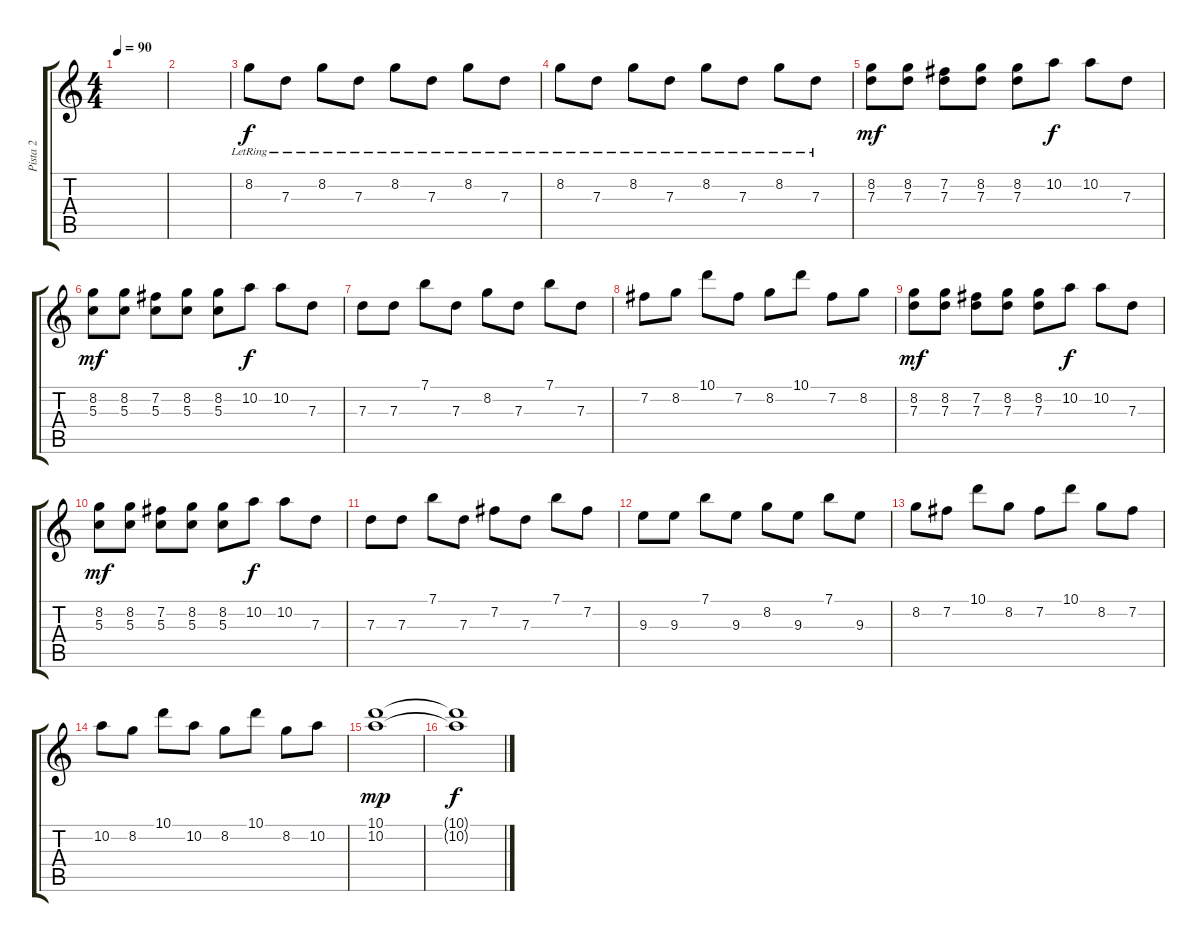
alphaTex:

\track ("Pista 2" "Pista 2") {instrument acousticguitarnylon}
\staff {score tabs}
\tuning (E4 B3 G3 D3 A2 D2) {hide}
\ts (4 4)
\tempo 90
\clef g2
\ks c
|
|
8.2{lr}.8{dy f volume 13 instrument electricguitarclean} 7.3{lr}.8 8.2{lr}.8 7.3{lr}.8 8.2{lr}.8 7.3{lr}.8 8.2{lr}.8 7.3{lr}.8 |
8.2{lr}.8 7.3{lr}.8 8.2{lr}.8 7.3{lr}.8 8.2{lr}.8 7.3{lr}.8 8.2{lr}.8 7.3{lr}.8 |
(8.2 7.3).8{dy mf volume 12 instrument distortionguitar} (8.2 7.3).8 (7.2 7.3).8 (8.2 7.3).8 (8.2 7.3).8 10.2.8{dy f} 10.2.8 7.3.8 |
(8.2 5.3).8{dy mf} (8.2 5.3).8 (7.2 5.3).8 (8.2 5.3).8 (8.2 5.3).8 10.2.8{dy f} 10.2.8 7.3.8 |
7.3.8 7.3.8 7.1.8 7.3.8 8.2.8 7.3.8 7.1.8 7.3.8 |
7.2.8 8.2.8 10.1.8 7.2.8 8.2.8 10.1.8 7.2.8 8.2.8 |
(8.2 7.3).8{dy mf} (8.2 7.3).8 (7.2 7.3).8 (8.2 7.3).8 (8.2 7.3).8 10.2.8{dy f} 10.2.8 7.3.8 |
(8.2 5.3).8{dy mf} (8.2 5.3).8 (7.2 5.3).8 (8.2 5.3).8 (8.2 5.3).8 10.2.8{dy f} 10.2.8 7.3.8 |
7.3.8 7.3.8 7.1.8 7.3.8 7.2.8 7.3.8 7.1.8 7.2.8 |
9.3.8 9.3.8 7.1.8 9.3.8 8.2.8 9.3.8 7.1.8 9.3.8 |
8.2.8 7.2.8 10.1.8 8.2.8 7.2.8 10.1.8 8.2.8 7.2.8 |
10.2.8 8.2.8 10.1.8 10.2.8 8.2.8 10.1.8 8.2.8 10.2.8 |
(10.1 10.2).1{dy mp volume 0} |
(10.1{t} 10.2{t}).1{dy f}
